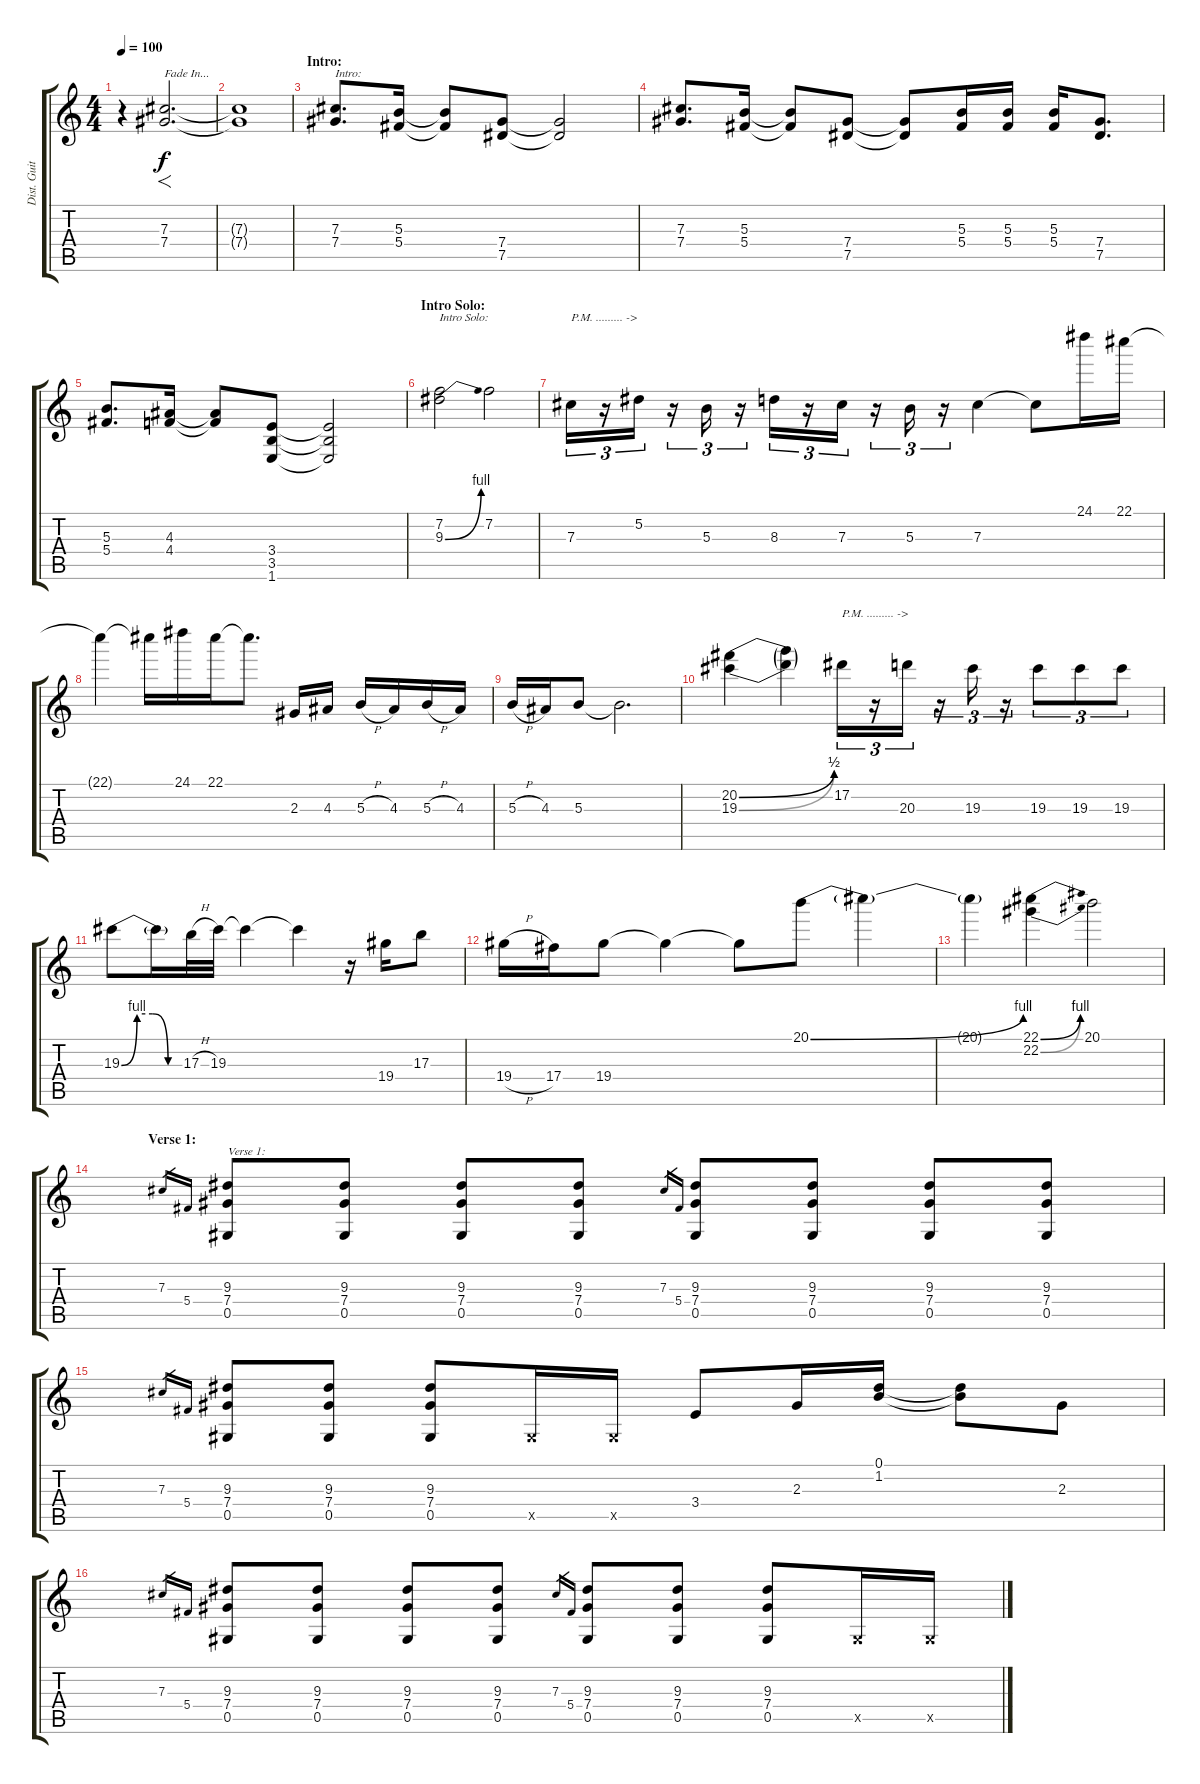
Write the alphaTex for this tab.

\track ("Dist. Guitar 1" "Dist. Guit") {instrument distortionguitar}
\staff {score tabs}
\tuning (Eb4 Bb3 Gb3 Db3 Ab2 Eb2) {hide}
\ts (4 4)
\tempo 100
\clef g2
\ks c
r.4{dy f instrument distortionguitar} (7.3 7.4).2{f d txt "Fade In..."} |
(7.3{t} 7.4{t}).1 |
\section ("" "Intro:")
(7.3 7.4).8{d txt "Intro:"} (5.3 5.4).16 (5.3{t} 5.4{t}).8 (7.4 7.5).8 (7.4{t} 7.5{t}).2 |
(7.3 7.4).8{d} (5.3 5.4).16 (5.3{t} 5.4{t}).8 (7.4 7.5).8 (7.4{t} 7.5{t}).8 (5.3 5.4).16 (5.3 5.4).16 (5.3 5.4).16 (7.4 7.5).8{d} |
(5.3 5.4).8{d} (4.3 4.4).16 (4.3{t} 4.4{t}).8 (3.4 3.5 1.6).8 (3.4{t} 3.5{t} 1.6{t}).2 |
\section ("" "Intro Solo:")
(7.2 9.3{be (bend 0 0 60 4)}).2{txt "Intro Solo:" volume 14} 7.2.2 |
7.3.16{tu (3 2) txt "P.M. ......... ->"} r.16{tu (3 2)} 5.2.16{tu (3 2)} r.16{tu (3 2)} 5.3.16{tu (3 2)} r.16{tu (3 2)} 8.3.16{tu (3 2)} r.16{tu (3 2)} 7.3.16{tu (3 2)} r.16{tu (3 2)} 5.3.16{tu (3 2)} r.16{tu (3 2)} 7.3.4 7.3{t}.8 24.1.16 22.1.16 |
22.1{t}.4 22.1{t}.16 24.1.16 22.1.16 22.1{t}.8{d} 2.3.16 4.3.16 5.3{h}.16 4.3.16 5.3{h}.16 4.3.16 |
5.3{h}.16 4.3.16 5.3.8 5.3{t}.2{d} |
(20.2{be (bend 0 0 60 2)} 19.3{be (bend 0 0 60 2)}).4 (20.2{t} 19.3{t}).4 17.2.16{tu (3 2) txt "P.M. ......... ->"} r.16{tu (3 2)} 20.3.16{tu (3 2)} r.16{tu (3 2)} 19.3.16{tu (3 2)} r.16{tu (3 2)} 19.3.8{tu (3 2)} 19.3.8{tu (3 2)} 19.3.8{tu (3 2)} |
19.3{be (custom 0 0 15 4 30 4 45 0 60 0)}.8 19.3{t}.16 17.3{h}.32 19.3.32 19.3{t}.4 19.3{t}.4 r.16 19.4.16 17.3.8 |
19.4{h}.16 17.4.16 19.4.8 19.4{t}.4 19.4{t}.8 20.1{be (bend 0 0 60 4)}.8 20.1{t}.4 |
20.1{t}.4 (22.1{be (bend 0 0 60 4)} 22.2{be (bend 0 0 60 4)}).4 20.1.2 |
\section ("" "Verse 1:")
7.3.16{gr} 5.4.16{gr} (9.3 7.4 0.5).8{txt "Verse 1:" volume 10} (9.3 7.4 0.5).8 (9.3 7.4 0.5).8 (9.3 7.4 0.5).8 7.3.16{gr} 5.4.16{gr} (9.3 7.4 0.5).8 (9.3 7.4 0.5).8 (9.3 7.4 0.5).8 (9.3 7.4 0.5).8 |
7.3.16{gr} 5.4.16{gr} (9.3 7.4 0.5).8 (9.3 7.4 0.5).8 (9.3 7.4 0.5).8 0.5{x}.16 0.5{x}.16 3.4.8 2.3.16 (0.1 1.2).16 (0.1{t} 1.2{t}).8 2.3.8 |
7.3.16{gr} 5.4.16{gr} (9.3 7.4 0.5).8 (9.3 7.4 0.5).8 (9.3 7.4 0.5).8 (9.3 7.4 0.5).8 7.3.16{gr} 5.4.16{gr} (9.3 7.4 0.5).8 (9.3 7.4 0.5).8 (9.3 7.4 0.5).8 0.5{x}.16 0.5{x}.16
